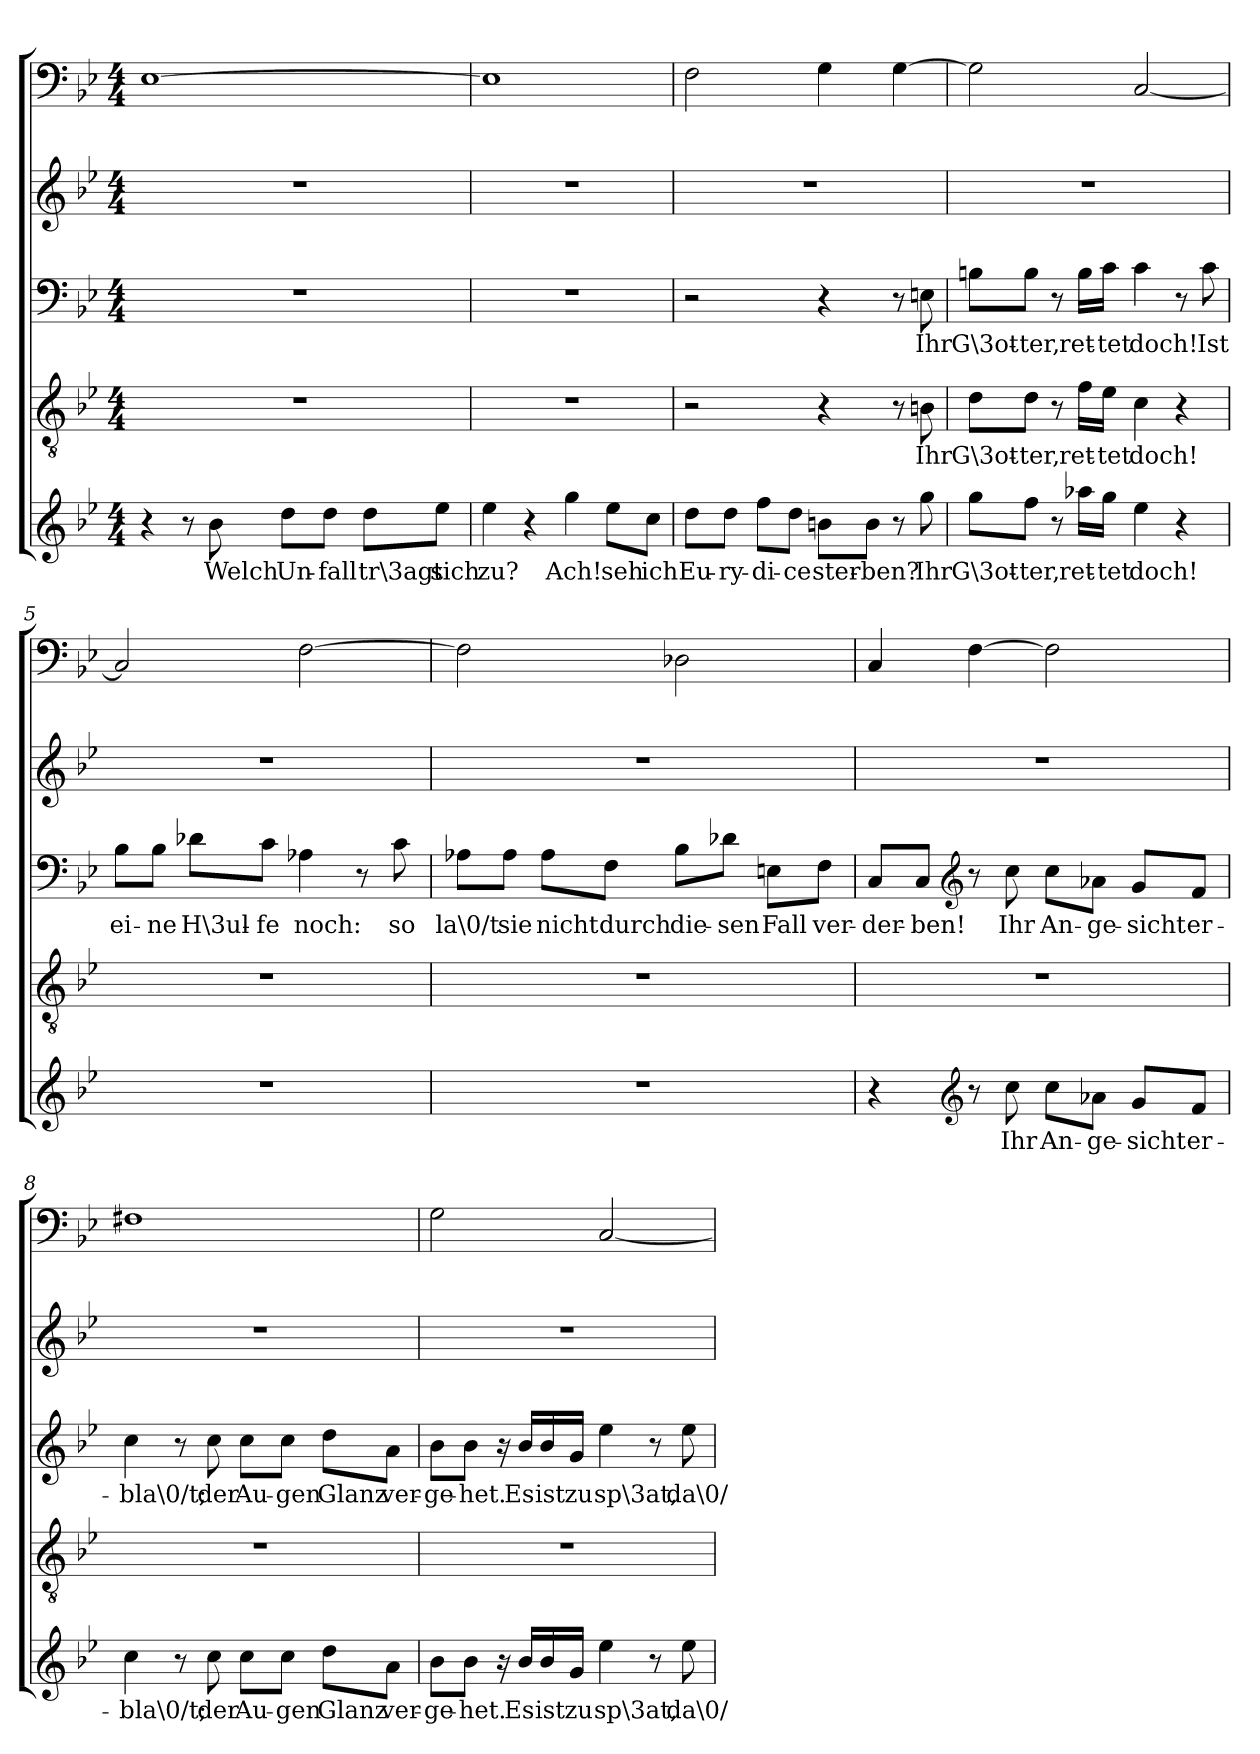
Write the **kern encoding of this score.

**kern	**text	**kern	**text	**kern	**text	**kern	**kern
*part5	*part5	*part4	*part4	*part3	*part3	*part2	*part1
*staff5	*staff5	*staff4	*staff4	*staff3	*staff3	*staff2	*staff1
*clefG2	*	*clefGv2	*	*clefF4	*	*clefG2	*clefF4
*k[b-e-]	*	*k[b-e-]	*	*k[b-e-]	*	*k[b-e-]	*k[b-e-]
*g:	*	*g:	*	*g:	*	*g:	*g:
*M4/4	*	*M4/4	*	*M4/4	*	*M4/4	*M4/4
=1	=1	=1	=1	=1	=1	=1	=1
4r	.	1r	.	1r	.	1r	[1E-\
8r	.	.	.	.	.	.	.
8b-\	Welch	.	.	.	.	.	.
8dd\L	Un-	.	.	.	.	.	.
8dd\J	-fall	.	.	.	.	.	.
8dd\L	tr\3agt	.	.	.	.	.	.
8ee-\J	sich	.	.	.	.	.	.
=2	=2	=2	=2	=2	=2	=2	=2
4ee-\	zu?	1r	.	1r	.	1r	1E-\]
4r	.	.	.	.	.	.	.
4gg\	Ach!	.	.	.	.	.	.
8ee-\L	seh	.	.	.	.	.	.
8cc\J	ich	.	.	.	.	.	.
=3	=3	=3	=3	=3	=3	=3	=3
8dd\L	Eu-	2r	.	2r	.	1r	2F\
8dd\J	-ry-	.	.	.	.	.	.
8ff\L	-di-	.	.	.	.	.	.
8dd\J	-ce	.	.	.	.	.	.
8bn\L	ster-	4r	.	4r	.	.	4G\
8b\J	-ben?	.	.	.	.	.	.
8r	.	8r	.	8r	.	.	[4G\
8gg\	Ihr	8Bn\	Ihr	8En\	Ihr	.	.
=4	=4	=4	=4	=4	=4	=4	=4
8gg\L	G\3ot-	8d\L	G\3ot-	8Bn\L	G\3ot-	1r	2G\]
8ff\J	-ter,	8d\J	-ter,	8B\J	-ter,	.	.
8r	.	8r	.	8r	.	.	.
16aa-X\LL	ret-	16f\LL	ret-	16B\LL	ret-	.	.
16gg\JJ	-tet	16e-\JJ	-tet	16c\JJ	-tet	.	.
4ee-\	doch!	4c\	doch!	4c\	doch!	.	[2C/
4r	.	4r	.	8r	.	.	.
.	.	.	.	8c\	Ist	.	.
=5	=5	=5	=5	=5	=5	=5	=5
1r	.	1r	.	8B-\L	ei-	1r	2C/]
.	.	.	.	8B-\J	-ne	.	.
.	.	.	.	8d-X\L	H\3ul-	.	.
.	.	.	.	8c\J	-fe	.	.
.	.	.	.	4A-X\	noch:	.	[2F\
.	.	.	.	8r	.	.	.
.	.	.	.	8c\	so	.	.
=6	=6	=6	=6	=6	=6	=6	=6
1r	.	1r	.	8A-X\L	la\0/t	1r	2F\]
.	.	.	.	8A-\J	sie	.	.
.	.	.	.	8A-\L	nicht	.	.
.	.	.	.	8F\J	durch	.	.
.	.	.	.	8B-\L	die-	.	2D-X\
.	.	.	.	8d-X\J	-sen	.	.
.	.	.	.	8En\L	Fall	.	.
.	.	.	.	8F\J	ver-	.	.
=7	=7	=7	=7	=7	=7	=7	=7
4r	.	1r	.	8C/L	-der-	1r	4C/
.	.	.	.	8C/J	-ben!	.	.
*clefG2	*	*	*	*clefG2	*	*	*
8r	.	.	.	8r	.	.	[4F\
8cc\	Ihr	.	.	8cc\	Ihr	.	.
8cc\L	An-	.	.	8cc\L	An-	.	2F\]
8a-X\J	-ge-	.	.	8a-X\J	-ge-	.	.
8g/L	-sicht	.	.	8g/L	-sicht	.	.
8f/J	er-	.	.	8f/J	er-	.	.
=8	=8	=8	=8	=8	=8	=8	=8
4cc\	-bla\0/t;	1r	.	4cc\	-bla\0/t;	1r	1F#X\
8r	.	.	.	8r	.	.	.
8cc\	der	.	.	8cc\	der	.	.
8cc\L	Au-	.	.	8cc\L	Au-	.	.
8cc\J	-gen	.	.	8cc\J	-gen	.	.
8dd\L	Glanz	.	.	8dd\L	Glanz	.	.
8a\J	ver-	.	.	8a\J	ver-	.	.
=9	=9	=9	=9	=9	=9	=9	=9
8b-\L	-ge-	1r	.	8b-\L	-ge-	1r	2G\
8b-\J	-het.	.	.	8b-\J	-het.	.	.
16r	.	.	.	16r	.	.	.
16b-/LL	Es	.	.	16b-/LL	Es	.	.
16b-/	ist	.	.	16b-/	ist	.	.
16g/JJ	zu	.	.	16g/JJ	zu	.	.
4ee-\	sp\3at,	.	.	4ee-\	sp\3at,	.	[2C/
8r	.	.	.	8r	.	.	.
8ee-\	da\0/	.	.	8ee-\	da\0/	.	.
=	=	=	=	=	=	=	=
*-	*-	*-	*-	*-	*-	*-	*-
